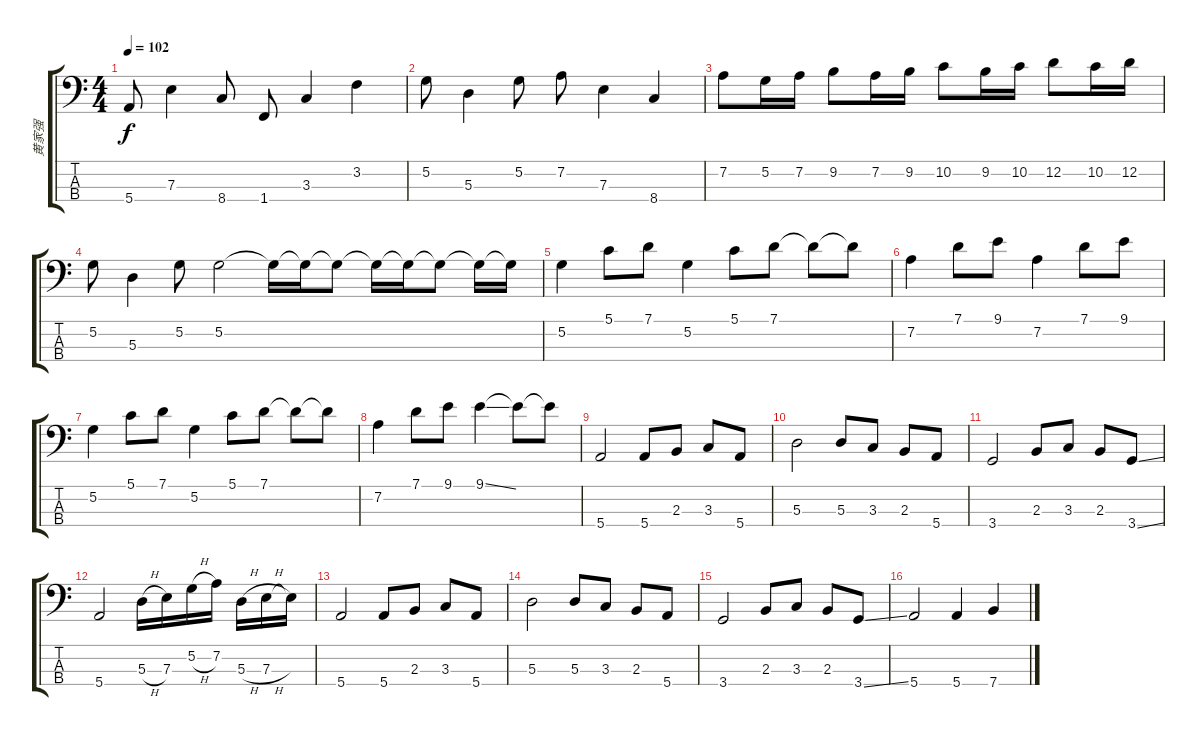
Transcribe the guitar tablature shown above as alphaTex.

\track ("黄家强" "黄家强") {instrument electricbassfinger}
\staff {score tabs}
\tuning (G2 D2 A1 E1) {hide}
\ts (4 4)
\tempo 102
\clef f4
\ks c
5.4.8{dy f} 7.3.4 8.4.8 1.4.8 3.3.4 3.2.4 |
5.2.8 5.3.4 5.2.8 7.2.8 7.3.4 8.4.4 |
7.2.8 5.2.16 7.2.16 9.2.8 7.2.16 9.2.16 10.2.8 9.2.16 10.2.16 12.2.8 10.2.16 12.2.16 |
5.2.8 5.3.4 5.2.8 5.2.2 5.2{t}.16 5.2{t}.16 5.2{t}.8 5.2{t}.16 5.2{t}.16 5.2{t}.8 5.2{t}.16 5.2{t}.16 |
5.2.4 5.1.8 7.1.8 5.2.4 5.1.8 7.1.8 7.1{t}.8 7.1{t}.8 |
7.2.4 7.1.8 9.1.8 7.2.4 7.1.8 9.1.8 |
5.2.4 5.1.8 7.1.8 5.2.4 5.1.8 7.1.8 7.1{t}.8 7.1{t}.8 |
7.2.4 7.1.8 9.1.8 9.1{ss}.4 9.1{t}.8 9.1{t}.8 |
5.4.2 5.4.8 2.3.8 3.3.8 5.4.8 |
5.3.2 5.3.8 3.3.8 2.3.8 5.4.8 |
3.4.2 2.3.8 3.3.8 2.3.8 3.4{ss}.8 |
5.4.2 5.3{h}.16 7.3.16 5.2{h}.16 7.2.16 5.3{h}.16 7.3{h}.16 7.3{t}.16 |
5.4.2 5.4.8 2.3.8 3.3.8 5.4.8 |
5.3.2 5.3.8 3.3.8 2.3.8 5.4.8 |
3.4.2 2.3.8 3.3.8 2.3.8 3.4{ss}.8 |
5.4.2 5.4.4 7.4.4
